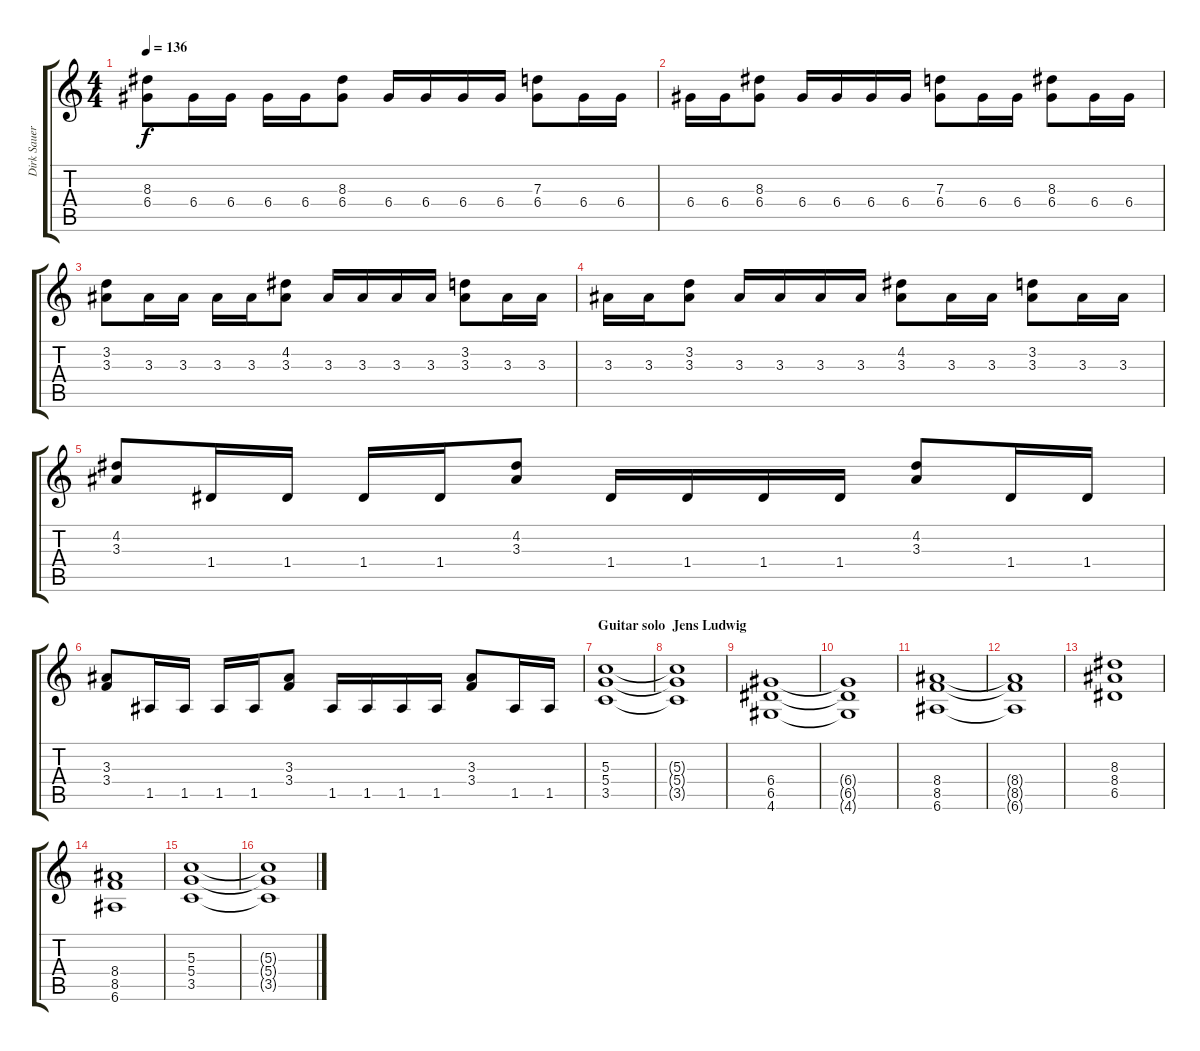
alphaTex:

\track ("Dirk Sauer" "Dirk Sauer") {instrument distortionguitar}
\staff {score tabs}
\tuning (E4 B3 G3 D3 A2 E2) {hide}
\ts (4 4)
\tempo 136
\clef g2
\ks c
(8.3 6.4).8{dy f} 6.4.16 6.4.16 6.4.16 6.4.16 (8.3 6.4).8 6.4.16 6.4.16 6.4.16 6.4.16 (7.3 6.4).8 6.4.16 6.4.16 |
6.4.16 6.4.16 (8.3 6.4).8 6.4.16 6.4.16 6.4.16 6.4.16 (7.3 6.4).8 6.4.16 6.4.16 (8.3 6.4).8 6.4.16 6.4.16 |
(3.2 3.3).8 3.3.16 3.3.16 3.3.16 3.3.16 (4.2 3.3).8 3.3.16 3.3.16 3.3.16 3.3.16 (3.2 3.3).8 3.3.16 3.3.16 |
3.3.16 3.3.16 (3.2 3.3).8 3.3.16 3.3.16 3.3.16 3.3.16 (4.2 3.3).8 3.3.16 3.3.16 (3.2 3.3).8 3.3.16 3.3.16 |
(4.2 3.3).8 1.4.16 1.4.16 1.4.16 1.4.16 (4.2 3.3).8 1.4.16 1.4.16 1.4.16 1.4.16 (4.2 3.3).8 1.4.16 1.4.16 |
(3.3 3.4).8 1.5.16 1.5.16 1.5.16 1.5.16 (3.3 3.4).8 1.5.16 1.5.16 1.5.16 1.5.16 (3.3 3.4).8 1.5.16 1.5.16 |
\section ("" "Guitar solo  Jens Ludwig")
(5.3 5.4 3.5).1 |
(5.3{t} 5.4{t} 3.5{t}).1 |
(6.4 6.5 4.6).1 |
(6.4{t} 6.5{t} 4.6{t}).1 |
(8.4 8.5 6.6).1 |
(8.4{t} 8.5{t} 6.6{t}).1 |
(8.3 8.4 6.5).1 |
(8.4 8.5 6.6).1 |
(5.3 5.4 3.5).1 |
(5.3{t} 5.4{t} 3.5{t}).1
